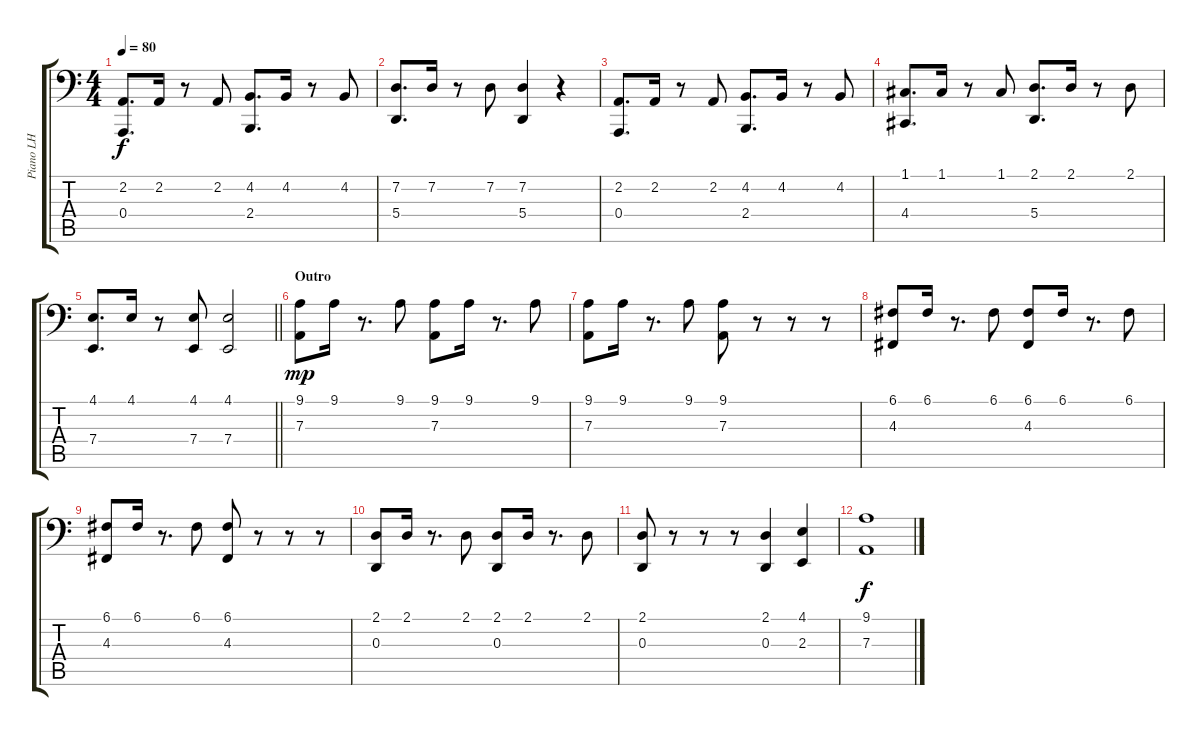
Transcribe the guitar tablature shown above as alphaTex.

\track ("Piano LH" "Piano LH") {instrument acousticgrandpiano}
\staff {score tabs}
\tuning (C3 G2 D2 A1 E1 B0) {hide}
\ts (4 4)
\tempo 80
\clef f4
\ks c
(2.2 0.4).8{d dy f} 2.2.16 r.8 2.2.8 (4.2 2.4).8{d} 4.2.16 r.8 4.2.8 |
(7.2 5.4).8{d} 7.2.16 r.8 7.2.8 (7.2 5.4).4 r.4 |
(2.2 0.4).8{d} 2.2.16 r.8 2.2.8 (4.2 2.4).8{d} 4.2.16 r.8 4.2.8 |
(1.1 4.4).8{d} 1.1.16 r.8 1.1.8 (2.1 5.4).8{d} 2.1.16 r.8 2.1.8 |
\barLineRight lightlight
(4.1 7.4).8{d} 4.1.16 r.8 (4.1 7.4).8 (4.1 7.4).2 |
\section ("" "Outro")
(9.1 7.3).8{dy mp} 9.1.16 r.8{d} 9.1.8 (9.1 7.3).8 9.1.16 r.8{d} 9.1.8 |
(9.1 7.3).8 9.1.16 r.8{d} 9.1.8 (9.1 7.3).8 r.8 r.8 r.8 |
(6.1 4.3).8 6.1.16 r.8{d} 6.1.8 (6.1 4.3).8 6.1.16 r.8{d} 6.1.8 |
(6.1 4.3).8 6.1.16 r.8{d} 6.1.8 (6.1 4.3).8 r.8 r.8 r.8 |
(2.1 0.3).8 2.1.16 r.8{d} 2.1.8 (2.1 0.3).8 2.1.16 r.8{d} 2.1.8 |
(2.1 0.3).8 r.8 r.8 r.8 (2.1 0.3).4 (4.1 2.3).4 |
(9.1 7.3).1{dy f}
